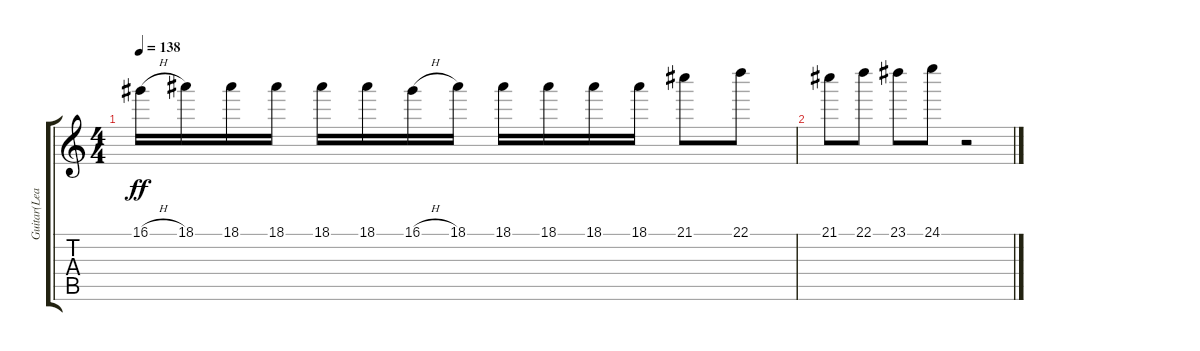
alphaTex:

\track ("Guitar(Lead)" "Guitar(Lea") {instrument distortionguitar}
\staff {score tabs}
\tuning (E4 B3 G3 D3 A2 E2) {hide}
\ts (4 4)
\tempo 138
\clef g2
\ks c
16.1{h}.16{dy ff} 18.1.16 18.1.16 18.1.16 18.1.16 18.1.16 16.1{h}.16 18.1.16 18.1.16 18.1.16 18.1.16 18.1.16 21.1.8 22.1.8 |
21.1.8 22.1.8 23.1.8 24.1.8 r.2
